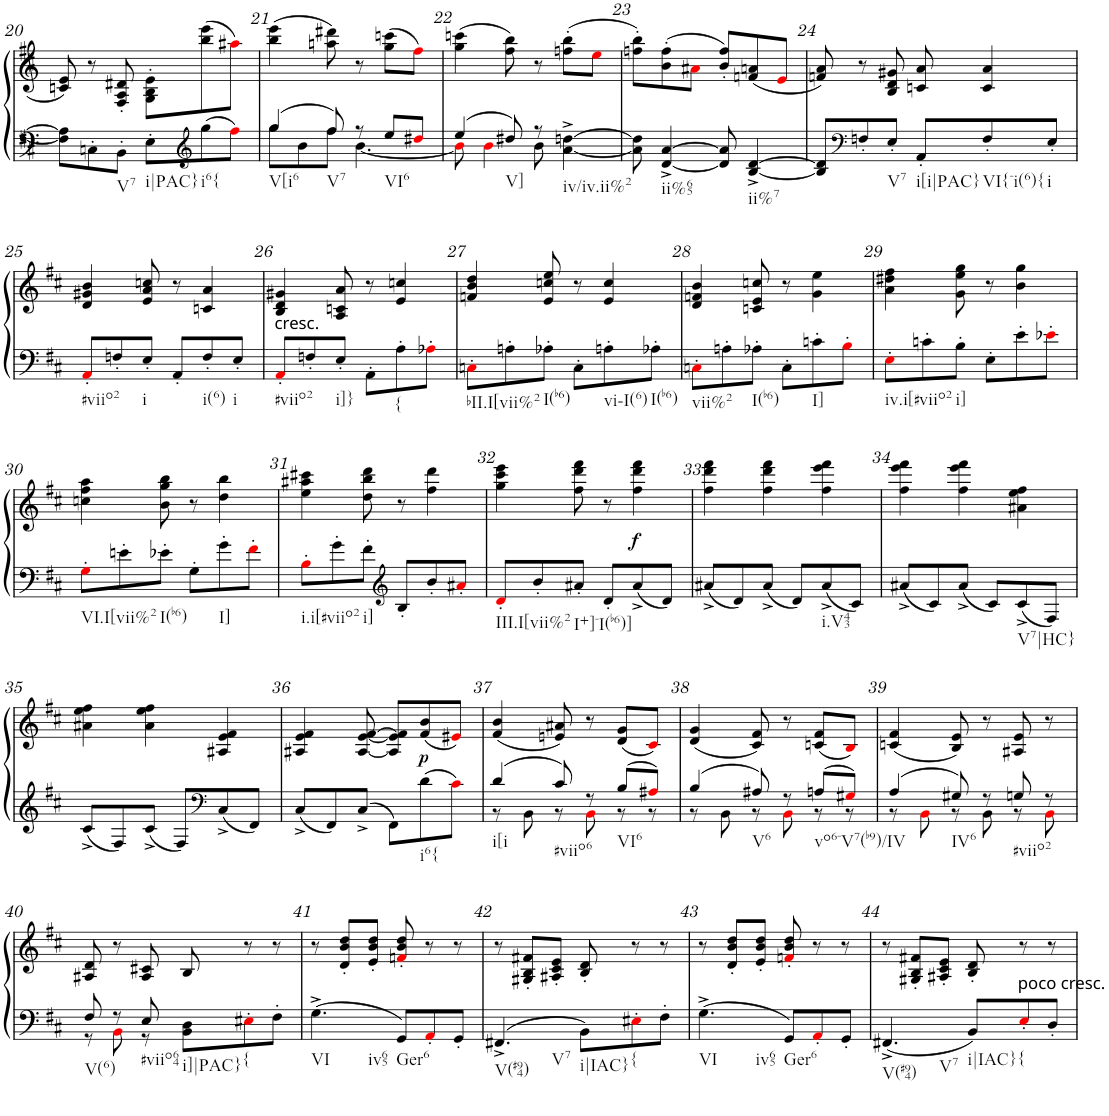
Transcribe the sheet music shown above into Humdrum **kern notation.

**kern	**kern	**dynam
*part1	*part1	*part1
*staff2	*staff1	*staff1/2
*I"Klavier	*	*
*I'Klav.	*	*
!!LO:PB:g=z
*clefF4	*clefG2	*
*k[f#c#]	*k[f#c#]	*
*D:	*D:	*
*M6/8	*M6/8	*
=20	=20	=20
8F#\] 8A\]L	8cn/ 8e/	.
8Cn'\	8r	.
!LO:TX:b:t=V7	!	!
8BB'\J	8F#/' 8A/' 8d#X/'	.
!LO:TX:b:t=i|PAC}	!	!
8E'\L	8G\' 8B\' 8e\'L	.
*clefG2	*	*
!LO:TX:b:t=i6{	!	!
8gg\	(8bb\ 8eee\	.
8ff#i\J	8aa#Xi\J)	.
=21	=21	=21
*^	*	*
!LO:TX:b:t=V[i6	!	!	!
4gg/	8gg\L	(4bb\ 4eee\	.
.	8b\	.	.
!LO:TX:b:t=V7	!	!	!
8ff#/	8ff#\J	8aan\ 8ddd#X\)	.
8r	[4.b\	8r	.
!LO:TX:b:t=VI6	!	!	!
8ee/L	.	(8gg\ 8cccn\L	.
8dd#Xi/J	.	8ff#i\J)	.
=22	=22	=22	=22
4ee/	8bi\]	(4gg\ 4cccn\	.
.	4bi\	.	.
!LO:TX:b:t=V]	!	!	!
8dd#X/	.	8ff#\ 8bb\)	.
8r	8b\	8r	.
!LO:TX:b:t=iv/iv.ii%2	!	!	!
[4a\^ [4ddn\^	8ryy	(8ffn\' 8bb\'L	.
.	8ryy	8eei\J	.
*v	*v	*	*
=23	=23	=23
8a\] 8dd\]	8ffn\' 8bb\'L)	.
!LO:TX:b:t=ii%65	!	!
[4d/^ [4a/^	(8b\' 8ff\'	.
.	8a#Xi\J	.
8d/] 8a/]	8b/' 8ff/'L)	.
!LO:TX:b:t=ii%7	!	!
[4B/^ [4d/^	(8fn/ 8an/	.
.	8ei/J	.
=24	=24	=24
8B/] 8d/]L	8fn/ 8a/)	.
*clefF4	*	*
8Fn'/	8r	.
!LO:TX:b:t=V7	!	!
8E'/J	8B/ 8d/ 8g#X/	.
!LO:TX:b:t=i[i|PAC}	!	!
8AA'/L	8cn/ 8a/	.
!LO:TX:b:t=VI{-i(6){	!	!
8F'/	4c/ 4a/	.
!LO:TX:b:t=i	!	!
8E'/J	.	.
!!LO:LB:g=z
=25	=25	=25
!LO:TX:b:t=#viio2	!	!
8AA'i/L	4d/ 4g#X/ 4b/	.
8Fn'/	.	.
!LO:TX:b:t=i	!	!
8E'/J	8e/ 8a/ 8ccn/	.
8AA'/L	8r	.
!LO:TX:b:t=i(6)	!	!
8F'/	4cn/ 4a/	.
!LO:TX:b:t=i	!	!
8E'/J	.	.
=26	=26	=26
!LO:TX:a:t=cresc.	!	!
!LO:TX:b:t=#viio2	!	!
8AA'i/L	4B/ 4d/ 4g#X/	.
8Fn'/	.	.
!LO:TX:b:t=i]}	!	!
8E'/J	8A/ 8cn/ 8a/	.
8AA'\L	8r	.
!LO:TX:b:t={	!	!
8A'\	4e/ 4ccn/	.
8A-X'i\J	.	.
=27	=27	=27
!LO:TX:b:t=bII.I[vii%2	!	!
8Cn'i\L	4fn/ 4b/ 4dd/	.
8An'\	.	.
!LO:TX:b:t=I(b6)	!	!
8A-X'\J	8e/ 8ccn/ 8ee/	.
8C'\L	8r	.
!LO:TX:b:t=vi-I(6)	!	!
8An'\	4e/ 4cc/	.
!LO:TX:b:t=I(b6)	!	!
8A-X'\J	.	.
=28	=28	=28
!LO:TX:b:t=vii%2	!	!
8Cn'i\L	4d/ 4fn/ 4b/	.
8An'\	.	.
!LO:TX:b:t=I(b6)	!	!
8A-X'\J	8cn/ 8e/ 8ccn/	.
8C'\L	8r	.
!LO:TX:b:t=I]	!	!
8cn'\	4g\ 4ee\	.
8B'i\J	.	.
=29	=29	=29
!LO:TX:b:t=iv.i[#viio2	!	!
8E'i\L	4a\ 4dd#X\ 4ff#\	.
8cn'\	.	.
!LO:TX:b:t=i]	!	!
8B'\J	8g\ 8ee\ 8gg\	.
8E'\L	8r	.
8e'\	4b\ 4gg\	.
8e-X'i\J	.	.
!!LO:LB:g=z
=30	=30	=30
!LO:TX:b:t=VI.I[vii%2	!	!
8G'i\L	4ccn\ 4ff#\ 4aa\	.
8en'\	.	.
!LO:TX:b:t=I(b6)	!	!
8e-X'\J	8b\ 8gg\ 8bb\	.
8G'\L	8r	.
!LO:TX:b:t=I]	!	!
8g'\	4dd\ 4bb\	.
8f#'i\J	.	.
=31	=31	=31
!LO:TX:b:t=i.i[#viio2	!	!
8B'i\L	4ee\ 4aa#X\ 4ccc#X\	.
8g'\	.	.
!LO:TX:b:t=i]	!	!
8f#'\J	8dd\ 8bb\ 8ddd\	.
*clefG2	*	*
8B'/L	8r	.
8b'/	4ff#\ 4ddd\	.
8a#X'i/J	.	.
=32	=32	=32
!LO:TX:b:t=III.I[vii%2	!	!
8d'i/L	4gg\ 4ccc#\ 4eee\	.
8b'/	.	.
!LO:TX:b:t=I+]-I(b6)]	!	!
8a#X'/J	8ff#\ 8ddd\ 8fff#\	.
8d'/L	8r	.
!	!	!LO:DY:b
8a#^/	4ff#\ 4ddd\ 4fff#\	f
8d/J	.	.
=33	=33	=33
8a#X^/L	4ff#\ 4ddd\ 4fff#\	.
8d/	.	.
8a#^/J	4ff#\ 4ddd\ 4fff#\	.
8d/L	.	.
!LO:TX:b:t=i.V43	!	!
8a#^/	4ff#\ 4eee\ 4fff#\	.
8c#/J	.	.
=34	=34	=34
8a#X^/L	4ff#\ 4eee\ 4fff#\	.
8c#/	.	.
8a#^/J	4ff#\ 4eee\ 4fff#\	.
8c#/L	.	.
!LO:TX:b:t=V7|HC}	!	!
8c#^/	4a#X\ 4ee\ 4ff#\	.
8F#/J	.	.
!!LO:LB:g=z
=35	=35	=35
8c#^/L	4a#X\ 4ee\ 4ff#\	.
8F#/	.	.
8c#^/J	4a#\ 4ee\ 4ff#\	.
8F#/L	.	.
*clefF4	*	*
8C#^/	4A#X/ 4e/ 4f#/	.
8FF#/J	.	.
=36	=36	=36
8C#^/L	4A#X/ 4e/ 4f#/	.
8FF#/	.	.
8C#^/J	[8A#/ [8e/ [8f#/	.
8FF#\L	8A#/] 8e/] 8f#/]L	.
!LO:TX:b:t=i6{	!	!
!	!	!LO:DY:b
8d\	(8f#/ 8b/	p
8c#i\J	8e#Xi/J)	.
=37	=37	=37
*^	*	*
!LO:TX:b:t=i[i	!	!	!
4d/	8r	(4f#/ 4b/	.
.	8BB\	.	.
!LO:TX:b:t=#viio6	!	!	!
8c#/	8r	8en/ 8a#X/)	.
8r	8BBi\	8r	.
!LO:TX:b:t=VI6	!	!	!
8B/L	8r	(8d/ 8g/L	.
8A#Xi/J	8r	8c#i/J)	.
=38	=38	=38	=38
4B/	8r	(4d/ 4g/	.
.	8BB\	.	.
!LO:TX:b:t=V6	!	!	!
8A#X/	8r	8c#/ 8f#/)	.
8r	8BBi\	8r	.
!LO:TX:b:t=vo6-V7(b9)/IV	!	!	!
8An/L	8r	(8cn/ 8f#/L	.
8G#Xi/J	8r	8Bi/J)	.
=39	=39	=39	=39
4A/	8r	(4cn/ 4f#/	.
.	8BBi\	.	.
!LO:TX:b:t=IV6	!	!	!
8G#X/	8r	8B/ 8e/)	.
8r	8BB\	8r	.
!LO:TX:b:t=#viio2	!	!	!
8Gn/	8r	8A#X/ 8e/	.
8r	8BBi\	8r	.
!!LO:LB:g=z
=40	=40	=40	=40
!LO:TX:b:t=V(6)	!	!	!
8F#/	8r	8A#X/ 8d/	.
8r	8BBi\	8r	.
!LO:TX:b:t=#viio64	!	!	!
8E/	8r	8A#/ 8c#X/	.
!LO:TX:b:t=i]|PAC}	!	!	!
8BB\ 8D\L	4.ryy	8B/	.
!LO:TX:b:t={	!	!	!
8E#X'i\	.	8r	.
8F#'\J	.	8r	.
*v	*v	*	*
=41	=41	=41
!LO:TX:b:t=VI	!	!
!LO:TX:b:t=iv65	!	!
4.G^\	8r	.
.	8d/' 8b/' 8dd/'L	.
.	8e/' 8b/' 8dd/'J	.
!LO:TX:b:t=Ger6	!	!
8GG/L	8fni/' 8b/' 8dd/'	.
8AA'i/	8r	.
8GG'/J	8r	.
=42	=42	=42
!LO:TX:b:t=V(#94)	!	!
!LO:TX:b:t=V7	!	!
4.FF#X^/	8r	.
.	8G#X/' 8B/' 8f#X/'L	.
.	8A#X/' 8c#/' 8e/'J	.
!LO:TX:b:t=i|IAC}	!	!
8BB\L	8B/' 8d/'	.
!LO:TX:b:t={	!	!
8E#X'i\	8r	.
8F#'\J	8r	.
=43	=43	=43
!LO:TX:b:t=VI	!	!
!LO:TX:b:t=iv65	!	!
4.G^\	8r	.
.	8d/' 8b/' 8dd/'L	.
.	8e/' 8b/' 8dd/'J	.
!LO:TX:b:t=Ger6	!	!
8GG/L	8fni/' 8b/' 8dd/'	.
8AA'i/	8r	.
8GG'/J	8r	.
=44	=44	=44
!LO:TX:b:t=V(#94)	!	!
!LO:TX:b:t=V7	!	!
4.FF#X^/	8r	.
.	8G#X/' 8B/' 8f#X/'L	.
.	8A#X/' 8c#/' 8e/'J	.
!LO:TX:b:t=i|IAC}	!	!
8BB/L	8B/' 8d/'	.
!LO:TX:a:t=poco cresc.	!	!
!LO:TX:b:t={	!	!
8E'i/	8r	.
8D'/J	8r	.
=	=	=
*-	*-	*-
